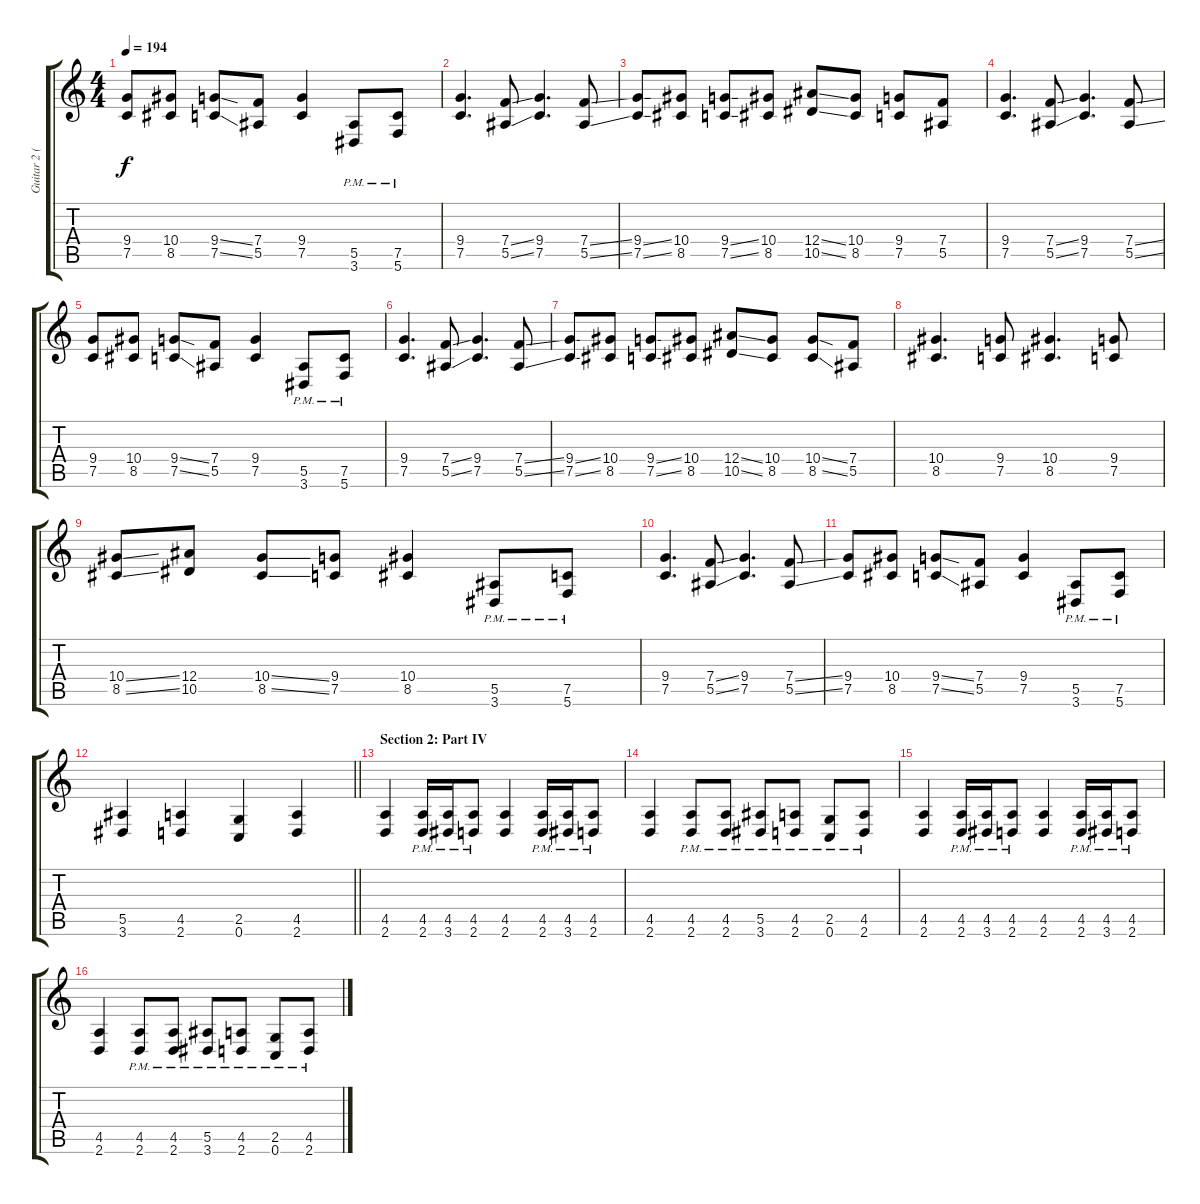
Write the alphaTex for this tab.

\track ("Guitar 2 (Distortion)" "Guitar 2 (") {instrument distortionguitar}
\staff {score tabs}
\tuning (C4 G3 Eb3 Bb2 F2 C2) {hide}
\ts (4 4)
\tempo 194
\clef g2
\ks c
(9.4 7.5).8{dy f} (10.4 8.5).8 (9.4{ss} 7.5{ss}).8 (7.4 5.5).8 (9.4 7.5).4 (5.5{pm} 3.6{pm}).8 (7.5{pm} 5.6{pm}).8 |
(9.4 7.5).4{d} (7.4{ss} 5.5{ss}).8 (9.4 7.5).4{d} (7.4{ss} 5.5{ss}).8 |
(9.4{ss} 7.5{ss}).8 (10.4 8.5).8 (9.4{ss} 7.5{ss}).8 (10.4 8.5).8 (12.4{ss} 10.5{ss}).8 (10.4 8.5).8 (9.4 7.5).8 (7.4 5.5).8 |
(9.4 7.5).4{d} (7.4{ss} 5.5{ss}).8 (9.4 7.5).4{d} (7.4{ss} 5.5{ss}).8 |
(9.4 7.5).8 (10.4 8.5).8 (9.4{ss} 7.5{ss}).8 (7.4 5.5).8 (9.4 7.5).4 (5.5{pm} 3.6{pm}).8 (7.5{pm} 5.6{pm}).8 |
(9.4 7.5).4{d} (7.4{ss} 5.5{ss}).8 (9.4 7.5).4{d} (7.4{ss} 5.5{ss}).8 |
(9.4{ss} 7.5{ss}).8 (10.4 8.5).8 (9.4{ss} 7.5{ss}).8 (10.4 8.5).8 (12.4{ss} 10.5{ss}).8 (10.4 8.5).8 (10.4{ss} 8.5{ss}).8 (7.4 5.5).8 |
(10.4 8.5).4{d} (9.4 7.5).8 (10.4 8.5).4{d} (9.4 7.5).8 |
(10.4{ss} 8.5{ss}).8 (12.4 10.5).8 (10.4{ss} 8.5{ss}).8 (9.4 7.5).8 (10.4 8.5).4 (5.5{pm} 3.6{pm}).8 (7.5{pm} 5.6{pm}).8 |
(9.4 7.5).4{d} (7.4{ss} 5.5{ss}).8 (9.4 7.5).4{d} (7.4{ss} 5.5{ss}).8 |
(9.4 7.5).8 (10.4 8.5).8 (9.4{ss} 7.5{ss}).8 (7.4 5.5).8 (9.4 7.5).4 (5.5{pm} 3.6{pm}).8 (7.5{pm} 5.6{pm}).8 |
\barLineRight lightlight
(5.5 3.6).4 (4.5 2.6).4 (2.5 0.6).4 (4.5 2.6).4 |
\section ("" "Section 2: Part IV")
(4.5 2.6).4 (4.5{pm} 2.6{pm}).16 (4.5{pm} 3.6{pm}).16 (4.5{pm} 2.6{pm}).8 (4.5 2.6).4 (4.5{pm} 2.6{pm}).16 (4.5{pm} 3.6{pm}).16 (4.5{pm} 2.6{pm}).8 |
(4.5 2.6).4 (4.5{pm} 2.6{pm}).8 (4.5{pm} 2.6{pm}).8 (5.5{pm} 3.6{pm}).8 (4.5{pm} 2.6{pm}).8 (2.5{pm} 0.6{pm}).8 (4.5{pm} 2.6{pm}).8 |
(4.5 2.6).4 (4.5{pm} 2.6{pm}).16 (4.5{pm} 3.6{pm}).16 (4.5{pm} 2.6{pm}).8 (4.5 2.6).4 (4.5{pm} 2.6{pm}).16 (4.5{pm} 3.6{pm}).16 (4.5{pm} 2.6{pm}).8 |
(4.5 2.6).4 (4.5{pm} 2.6{pm}).8 (4.5{pm} 2.6{pm}).8 (5.5{pm} 3.6{pm}).8 (4.5{pm} 2.6{pm}).8 (2.5{pm} 0.6{pm}).8 (4.5{pm} 2.6{pm}).8
